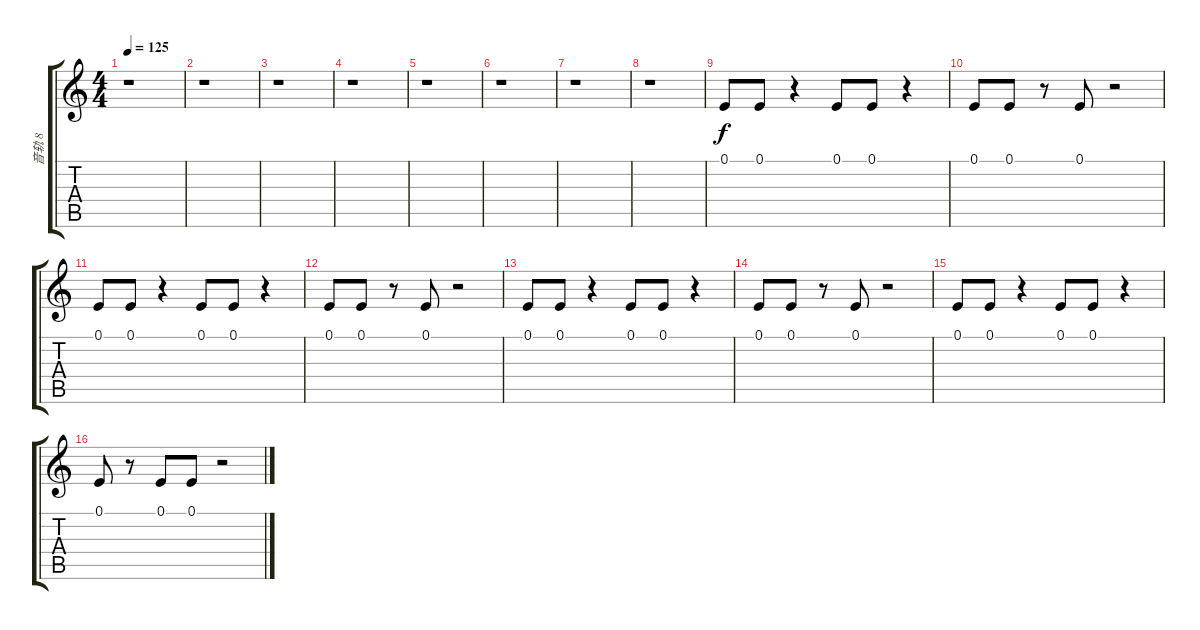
\track ("音轨 8" "音轨 8") {instrument synthvoice}
\staff {score tabs}
\tuning (E4 B3 G3 D3 A2 E2) {hide}
\ts (4 4)
\tempo 125
\clef g2
\ks c
r.1{dy f} |
r.1 |
r.1 |
r.1 |
r.1 |
r.1 |
r.1 |
r.1 |
0.1.8 0.1.8 r.4 0.1.8 0.1.8 r.4 |
0.1.8 0.1.8 r.8 0.1.8 r.2 |
0.1.8 0.1.8 r.4 0.1.8 0.1.8 r.4 |
0.1.8 0.1.8 r.8 0.1.8 r.2 |
0.1.8 0.1.8 r.4 0.1.8 0.1.8 r.4 |
0.1.8 0.1.8 r.8 0.1.8 r.2 |
0.1.8 0.1.8 r.4 0.1.8 0.1.8 r.4 |
0.1.8 r.8 0.1.8 0.1.8 r.2
